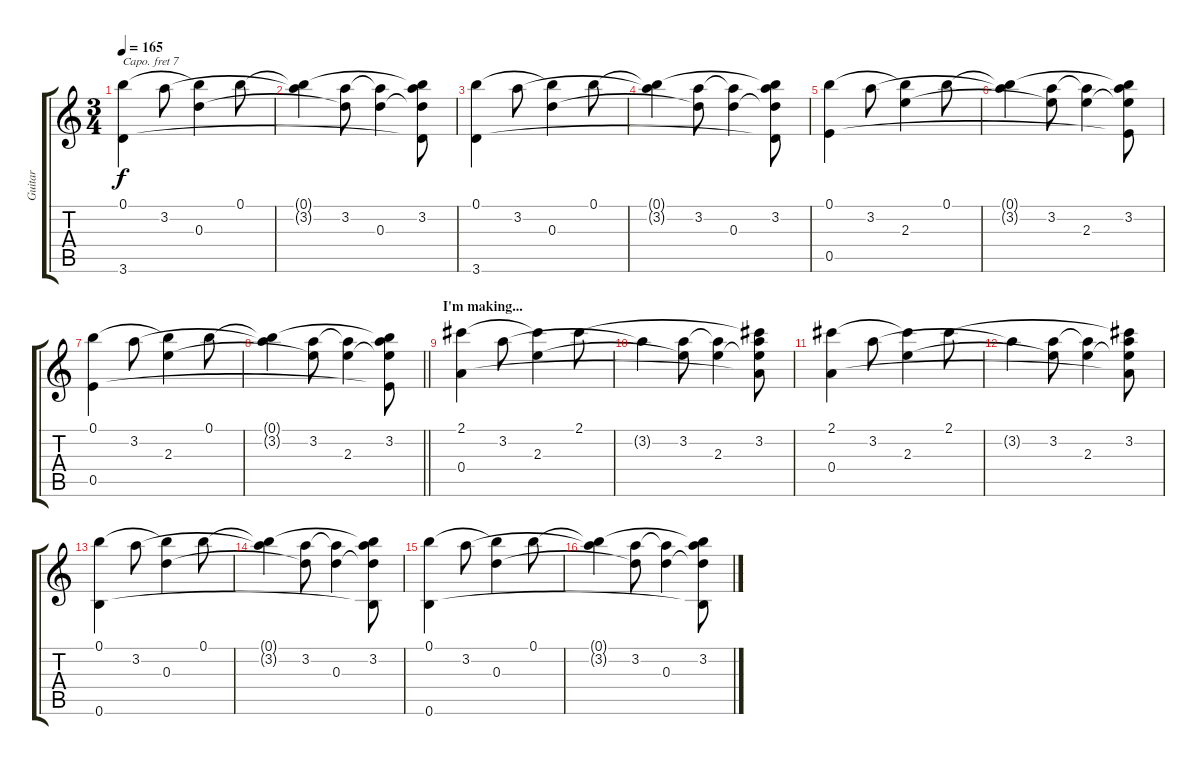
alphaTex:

\track ("Guitar" "Guitar") {instrument acousticguitarsteel}
\staff {score tabs}
\capo 7
\tuning (E4 B3 G3 D3 A2 E2) {hide}
\ts (3 4)
\tempo 165
\clef g2
\ks c
(0.1 3.6).4{dy f} 3.2.8 (0.1{t} 0.3).4 0.1.8 |
(0.1{t} 3.2{t}).4 (3.2 0.3{t}).8 (3.2{t} 0.3).4 (0.1{t} 3.2 0.3{t} 3.6{t}).8 |
(0.1 3.6).4 3.2.8 (0.1{t} 0.3).4 0.1.8 |
(0.1{t} 3.2{t}).4 (3.2 0.3{t}).8 (3.2{t} 0.3).4 (0.1{t} 3.2 0.3{t} 3.6{t}).8 |
(0.1 0.5).4 3.2.8 (0.1{t} 2.3).4 0.1.8 |
(0.1{t} 3.2{t}).4 (3.2 2.3{t}).8 (3.2{t} 2.3).4 (0.1{t} 3.2 2.3{t} 0.5{t}).8 |
(0.1 0.5).4 3.2.8 (0.1{t} 2.3).4 0.1.8 |
\barLineRight lightlight
(0.1{t} 3.2{t}).4 (3.2 2.3{t}).8 (3.2{t} 2.3).4 (0.1{t} 3.2 2.3{t} 0.5{t}).8 |
\section ("" "I'm making...")
(2.1 0.4).4 3.2.8 (2.1{t} 2.3).4 2.1.8 |
3.2{t}.4 (3.2 2.3{t}).8 (3.2{t} 2.3).4 (2.1{t} 3.2 2.3{t} 0.4{t}).8 |
(2.1 0.4).4 3.2.8 (2.1{t} 2.3).4 2.1.8 |
3.2{t}.4 (3.2 2.3{t}).8 (3.2{t} 2.3).4 (2.1{t} 3.2 2.3{t} 0.4{t}).8 |
(0.1 0.6).4 3.2.8 (0.1{t} 0.3).4 0.1.8 |
(0.1{t} 3.2{t}).4 (3.2 0.3{t}).8 (3.2{t} 0.3).4 (0.1{t} 3.2 0.3{t} 0.6{t}).8 |
(0.1 0.6).4 3.2.8 (0.1{t} 0.3).4 0.1.8 |
(0.1{t} 3.2{t}).4 (3.2 0.3{t}).8 (3.2{t} 0.3).4 (0.1{t} 3.2 0.3{t} 0.6{t}).8
